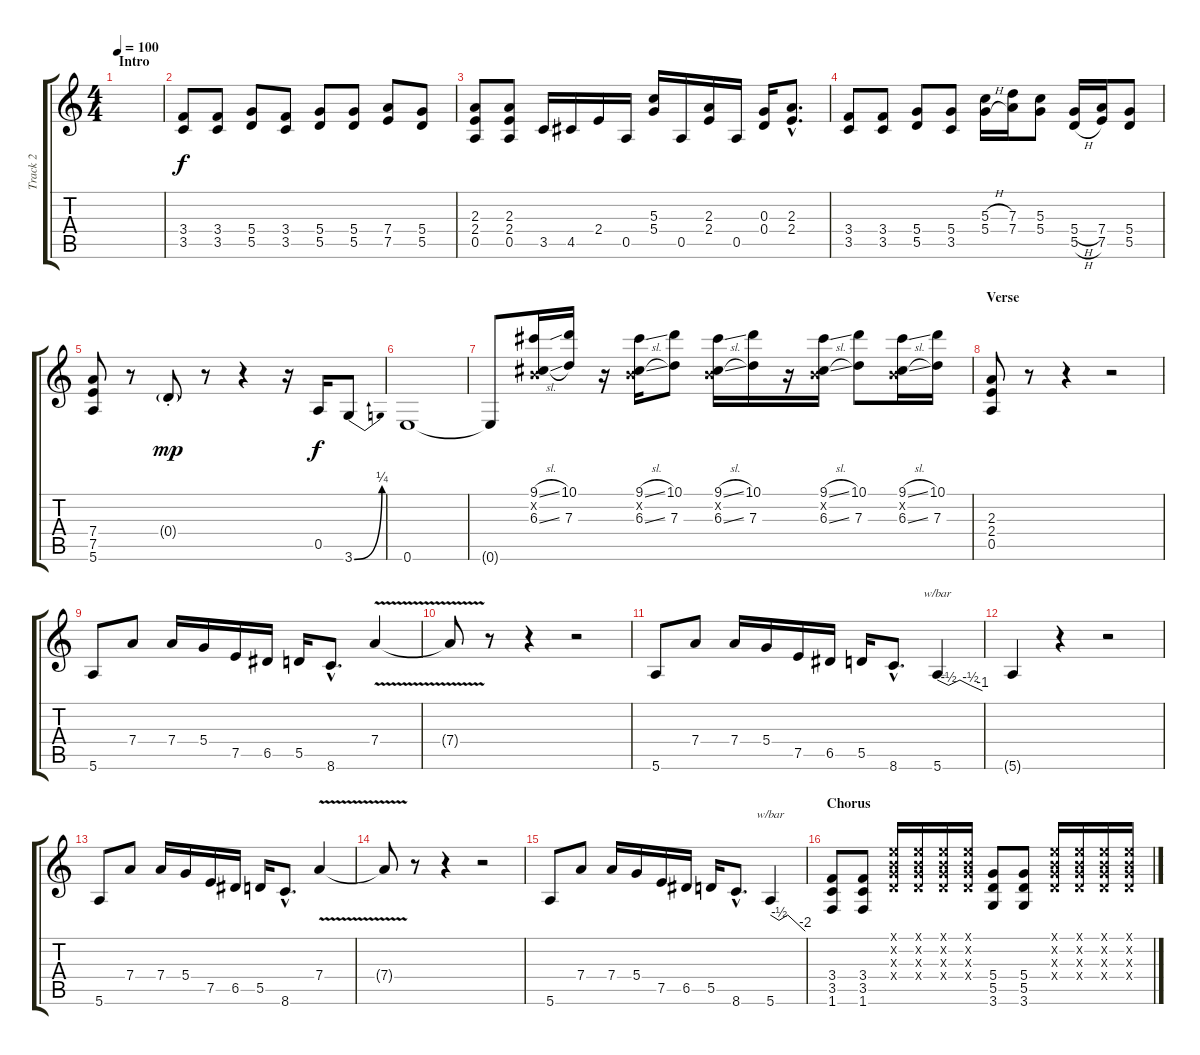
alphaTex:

\track ("Track 2" "Track 2") {instrument overdrivenguitar}
\staff {score tabs}
\tuning (E4 B3 G3 D3 A2 E2) {hide}
\ts (4 4)
\section ("" "Intro")
\tempo 100
\clef g2
\ks c
|
(3.4 3.5).8 (3.4 3.5).8 (5.4 5.5).8 (3.4 3.5).8 (5.4 5.5).8 (5.4 5.5).8 (7.4 7.5).8 (5.4 5.5).8 |
(2.3 2.4 0.5).8 (2.3 2.4 0.5).8 3.5.16 4.5.16 2.4.16 0.5.16 (5.3 5.4).16 0.5.16 (2.3 2.4).16 0.5.16 (0.3 0.4).16 (2.3{hac} 2.4{hac}).8{d} |
(3.4 3.5).8 (3.4 3.5).8 (5.4 5.5).8 (5.4 3.5).8 (5.3{h} 5.4{h}).16 (7.3 7.4).16 (5.3 5.4).8 (5.4{h} 5.5{h}).16 (7.4 7.5).16 (5.4 5.5).8 |
(7.4 7.5 5.6).8 r.8 0.4{g st}.8{dy mp} r.8 r.4 r.16 0.5.16{dy f} 3.6{be (bend 0 0 60 1)}.8 |
0.6.1 |
0.6{t}.8 (9.1{sl} 0.2{x} 6.3{sl}).16 (10.1 7.3).16 r.16 (9.1{sl} 0.2{x} 6.3{sl}).16 (10.1 7.3).8 (9.1{sl} 0.2{x} 6.3{sl}).16 (10.1 7.3).16 r.16 (9.1{sl} 0.2{x} 6.3{sl}).16 (10.1 7.3).8 (9.1{sl} 0.2{x} 6.3{sl}).16 (10.1 7.3).16 |
\section ("" "Verse")
(2.3 2.4 0.5).8 r.8 r.4 r.2 |
5.6.8 7.4.8 7.4.16 5.4.16 7.5.16 6.5.16 5.5.16 8.6{hac}.8{d} 7.4{v}.4 |
7.4{t}.8 r.8 r.4 r.2 |
5.6.8 7.4.8 7.4.16 5.4.16 7.5.16 6.5.16 5.5.16 8.6{hac}.8{d} 5.6.4{tbe (custom default 0 0 15 -2 30 0 44 -2 60 -4)} |
5.6{t}.4 r.4 r.2 |
5.6.8 7.4.8 7.4.16 5.4.16 7.5.16 6.5.16 5.5.16 8.6{hac}.8{d} 7.4{v}.4 |
7.4{t}.8 r.8 r.4 r.2 |
5.6.8 7.4.8 7.4.16 5.4.16 7.5.16 6.5.16 5.5.16 8.6{hac}.8{d} 5.6.4{tbe (custom default 0 0 15 -2 30 0 60 -8)} |
\section ("" "Chorus")
(3.4 3.5 1.6).8 (3.4 3.5 1.6).8 (0.1{x} 0.2{x} 0.3{x} 0.4{x}).16 (0.1{x} 0.2{x} 0.3{x} 0.4{x}).16 (0.1{x} 0.2{x} 0.3{x} 0.4{x}).16 (0.1{x} 0.2{x} 0.3{x} 0.4{x}).16 (5.4 5.5 3.6).8 (5.4 5.5 3.6).8 (0.1{x} 0.2{x} 0.3{x} 0.4{x}).16 (0.1{x} 0.2{x} 0.3{x} 0.4{x}).16 (0.1{x} 0.2{x} 0.3{x} 0.4{x}).16 (0.1{x} 0.2{x} 0.3{x} 0.4{x}).16
